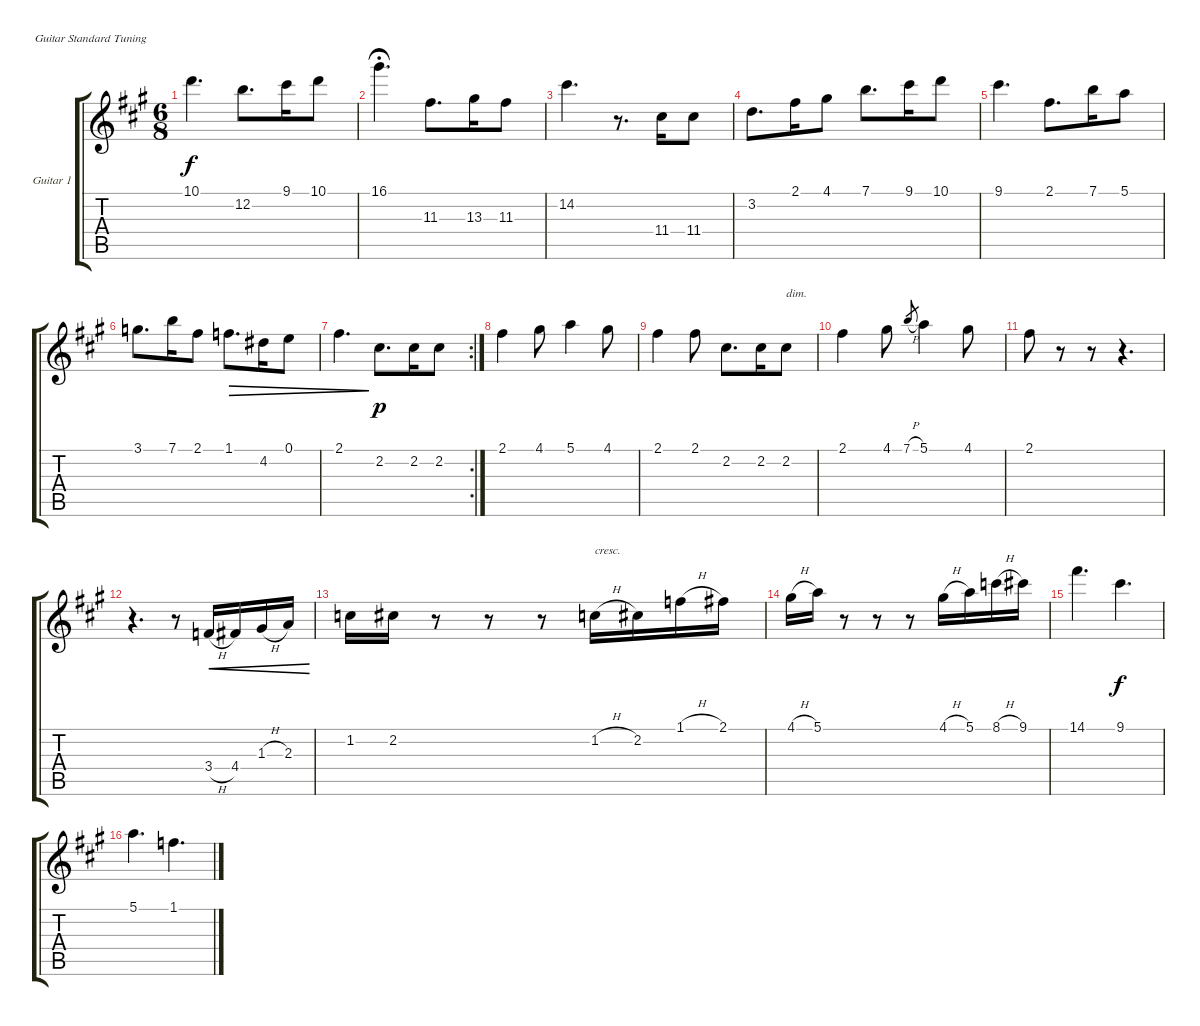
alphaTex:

\defaultSystemsLayout 4
\bracketExtendMode groupsimilarinstruments
\firstSystemTrackNameOrientation horizontal
\otherSystemsTrackNameOrientation horizontal
\track ("Guitar 1" "Guitar 1") {instrument acousticguitarnylon}
\staff {score tabs}
\tuning (E4 B3 G3 D3 A2 E2)
\ts (6 8)
\tempo (120 hide)
\clef g2
\ks a
10.1.4{d dy f} 12.2.8{d} 9.1.16 10.1.8 |
16.1.4{d fermata (medium 0.5)} 11.3.8{d} 13.3.16 11.3.8 |
14.2.4{d} r.8{d} 11.4.16 11.4.8 |
3.2.8{d} 2.1.16 4.1.8 7.1.8{d} 9.1.16 10.1.8 |
9.1.4{d} 2.1.8{d} 7.1.16 5.1.8 |
3.1.8{d} 7.1.16 2.1.8 1.1.8{d dec} 4.2.16{dec} 0.1.8{dec} |
\rc 2
2.1.4{d dec} 2.2.8{d dy p} 2.2.16 2.2.8 |
\scale
0.50539 2.1.4 4.1.8 5.1.4 4.1.8 |
\scale
0.494441 2.1.4 2.1.8 2.2.8{d} 2.2.16 2.2.8{txt "dim."} |
\scale
0.50436 2.1.4 4.1.8 7.1{h}.8{gr} 5.1.4 4.1.8 |
\scale
0.49561 2.1.8 r.8 r.8 r.4{d} |
\scale
0.500789 r.4{d} r.8 3.4{h}.16{cre} 4.4.16{cre} 1.3{h}.16{cre} 2.3.16{cre} |
\scale
0.499229 1.2.16 2.2.16 r.8 r.8 r.8 1.2{h}.16{txt "cresc."} 2.2.16 1.1{h}.16 2.1.16 |
\scale
0.611248 4.1{h}.16 5.1.16 r.8 r.8 r.8 4.1{h}.16 5.1.16 8.1{h}.16 9.1.16 |
\scale
0.387997 14.1.4{d} 9.1.4{d dy f} |
5.1.4{d} 1.1.4{d}
